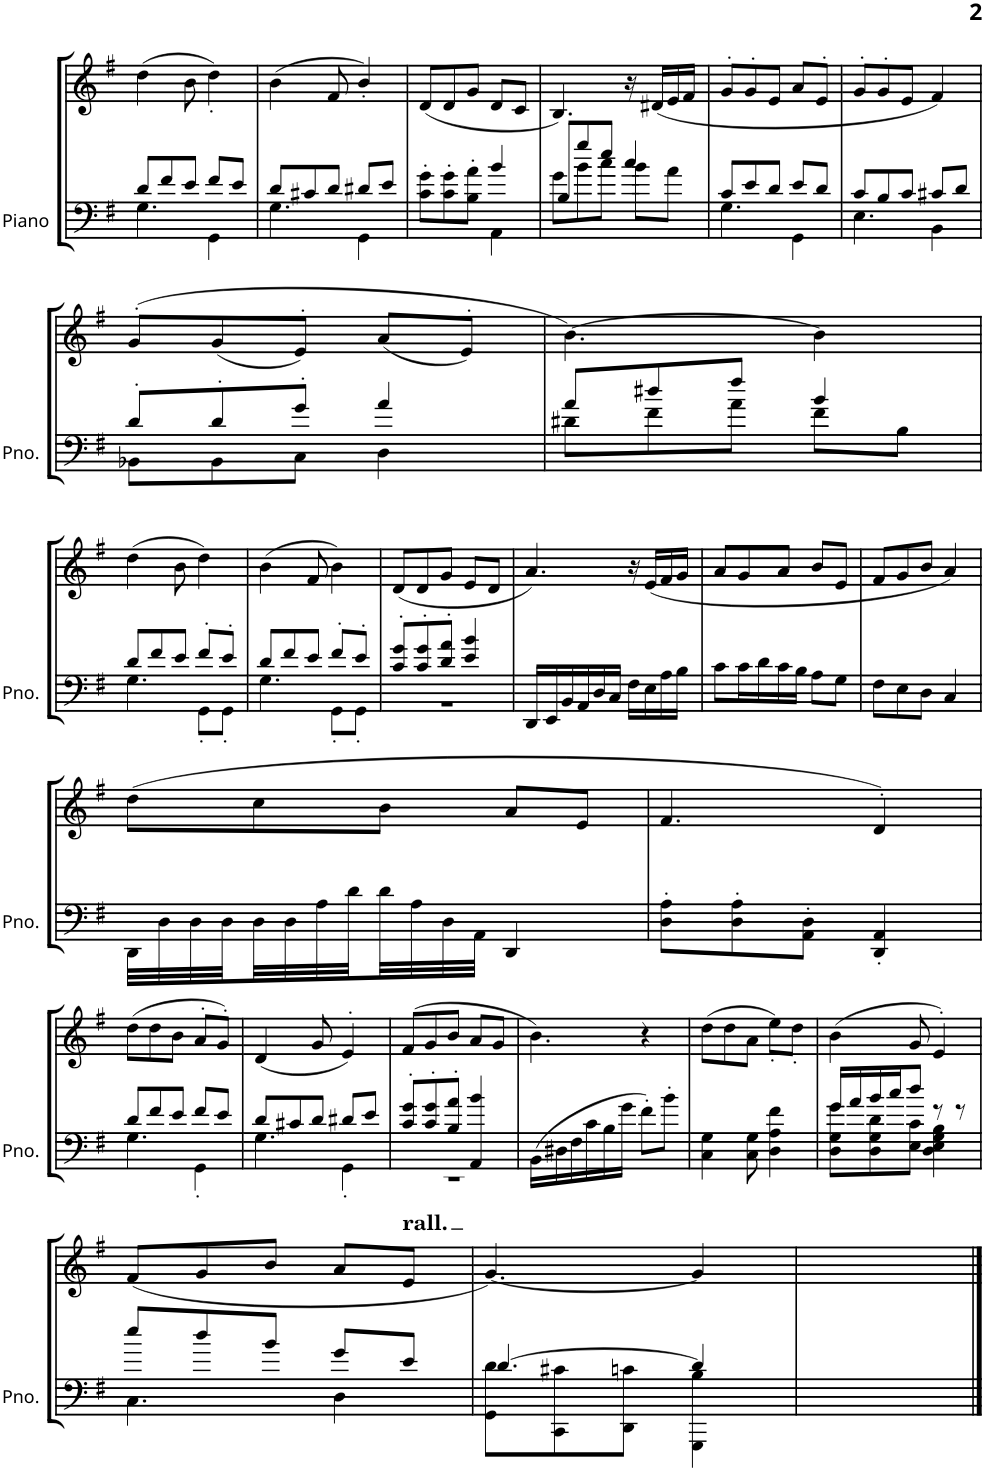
**kern	**kern
*part2	*part1
*staff2	*staff1
*I"Flauta dulce	*I"Tambores Metálicos
!!LO:PB:g=z
*clefF4	*clefG2
*k[f#]	*k[f#]
*M5/8	*M5/8
=1	=1
*^	*
8d/L	4.G\	(4dd\
8f#/	.	.
8e/J	.	8b\
8f#/L	4GG\	4dd'<\)
8e/J	.	.
=2	=2	=2
8d/L	4.G\	(4b\
8c#X/	.	.
8d/J	.	8f#/
8d#X/L	4GG\	4b'</)
8e/J	.	.
=3	=3	=3
8c\' 8g\'L	4.ryy	(8d/L
8c\' 8g\'	.	8d/
8B\' 8a\'J	.	8g/J
4b/	4AA\	8d/L
.	.	8c/J
=4	=4	=4
8B/L	8g\L	4.B/)
8gg/	8b\	.
8ee/J	8cc\J	.
4cc/	8b\L	16r
.	.	(16d#X/LL
.	8a\J	16e/
.	.	16f#/JJ
=5	=5	=5
8c/L	4.G\	8g'>/L
8e/	.	8g'>/
8d/J	.	8e/J
8e/L	4GG\	8a/L
8d/J	.	8e'>/J
=6	=6	=6
8c/L	4.E\	8g'>/L
8B/	.	8g'>/
8c/J	.	8e/J
8c#X/L	4BB\	4f#/)
8d/J	.	.
!!LO:LB:g=z
=7	=7	=7
8d'/L	8BB-X\L	(8g'>/L
8d'/	8BB-\	(8g/
8g'/J	8C\J	8e'>/J)
4a/	4D\	(8a/L
.	.	8e'>/J)
=8	=8	=8
8a/L	8d#X\L	[4.b\)
8dd#X/	8f#\	.
8ff#/J	8a\J	.
4b/	8f#\L	4b\]
.	8B\J	.
!!LO:LB:g=z
=9	=9	=9
8d/L	4.G\	(4dd\
8f#/	.	.
8e/J	.	8b\
8f#'/L	8GG'\L	4dd\)
8e'/J	8GG'\J	.
=10	=10	=10
8d/L	4.G\	(4b\
8f#/	.	.
8e/J	.	8f#/
8f#'/L	8GG'\L	4b\)
8e'/J	8GG'\J	.
=11	=11	=11
8c/' 8g/'L	8%5r	(8d/L
8c/' 8g/'	.	8d/
8d/' 8a/'J	.	8g/J
4e/ 4b/	.	8e/L
.	.	8d/J
*v	*v	*
=12	=12
16DD/LL	4.a/)
16EE/	.
16BB/	.
16AA/	.
16D/	.
16C/JJ	.
16F#\LL	16r
16E\	(16e/LL
16A\	16f#/
16B\JJ	16g/JJ
=13	=13
8c\L	8a/L
16c\L	8g/
16d\	.
16c\	8a/J
16B\JJ	.
8A\L	8b/L
8G\J	8e/J
=14	=14
8F#\L	8f#/L
8E\	8g/
8D\J	8b/J
4C/	4a/)
!!LO:LB:g=z
=15	=15
32DD\LLL	(8dd\L
32D\	.
32D\	.
32D\	.
32D\	8cc\
32D\	.
32A\	.
32d\	.
32d\	8b\J
32A\	.
32D\	.
32AA\JJJ	.
4DD/	8a/L
.	8e/J
=16	=16
8D\' 8A\'L	4.f#/
8D\' 8A\'	.
8AA\' 8D\'J	.
4DD/' 4AA/'	4d'>/)
!!LO:LB:g=z
=17	=17
*^	*
8d/L	4.G\	(8dd\L
8f#/	.	8dd\
8e/J	.	8b\J
8f#/L	4GG'\	8a'>/L
8e/J	.	8g'>/J)
=18	=18	=18
8d/L	4.G\	(4d/
8c#X/	.	.
8d/J	.	8g/
8d#X/L	4GG'\	4e'>/)
8e/J	.	.
=19	=19	=19
8c/' 8g/'L	8%5r	(8f#/L
8c/' 8g/'	.	8g/
8B/' 8a/'J	.	8b/J
4AA/ 4b/	.	8a/L
.	.	8g/J
*v	*v	*
=20	=20
(16BB\LL	4.b\)
16D#X\	.
16F#\	.
16c\	.
16B\	.
16g\JJ	.
8f#'\L)	4r
8b'\J	.
=21	=21
4C\ 4G\	(8dd\L
.	8dd\
8C\ 8G\	8a\J
4D\ 4A\ 4f#\	8ee'<\L)
.	8dd'<\J
=22	=22
*^	*
16g/LL	8D\ 8G\ 8g\L	(4b\
16a/	.	.
16b/	8D\ 8G\ 8d\	.
16cc/J	.	.
8dd/J	8E\ 8c\J	8g/
8r	4D\ 4E\ 4G\ 4B\	4e'>/)
8r	.	.
!!LO:LB:g=z
=23	=23	=23
8ee/L	4.C\	(8f#/L
8dd/	.	8g/
8b/J	.	8b/J
8g/L	4D\	8a/L
!	!	!LO:TX:a:t=rall.
8e/J	.	8e/J
=24	=24	=24
[4.d/	8GG\ 8d\L	[4.g/)
.	8CC\ 8c#X\	.
.	8DD\ 8cn\J	.
4d/]	4GGG\ 4B\	4g/]
*v	*v	*
=25	=25
2ryy	2ryy
8ryy	8ryy
==	==
*-	*-
